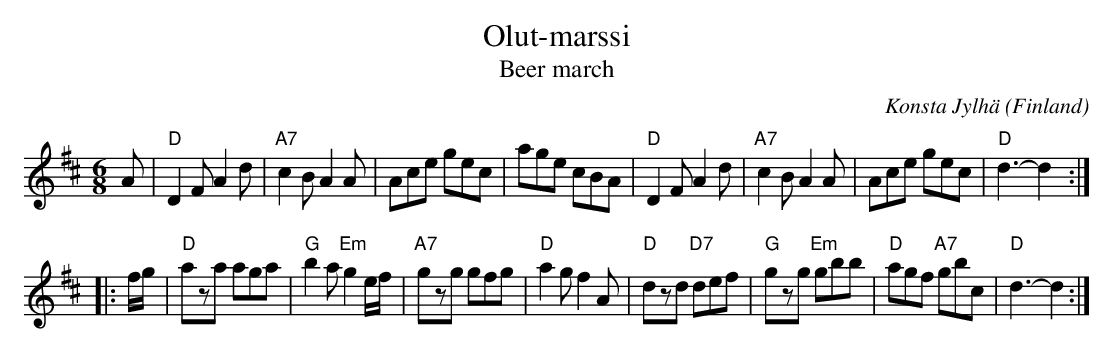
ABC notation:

X:1
T: Olut-marssi
T: Beer march
C: Konsta Jylh\"a
O: Finland
M: 6/8
L: 1/8
K: D
A |\
"D"D2F A2d | "A7"c2B  A2A | Ace gec | age cBA |\
"D"D2F A2d | "A7"c2B A2A | Ace gec | "D"d3- d2 :|
|: f/g/ |\
"D"aza aga | "G"b2a "Em"g2e/f/ | "A7"gzg gfg | "D"a2g f2A |\
"D"dzd "D7"def | "G"gzg "Em"gbb | "D"agf "A7"gbc | "D"d3- d2 :|
